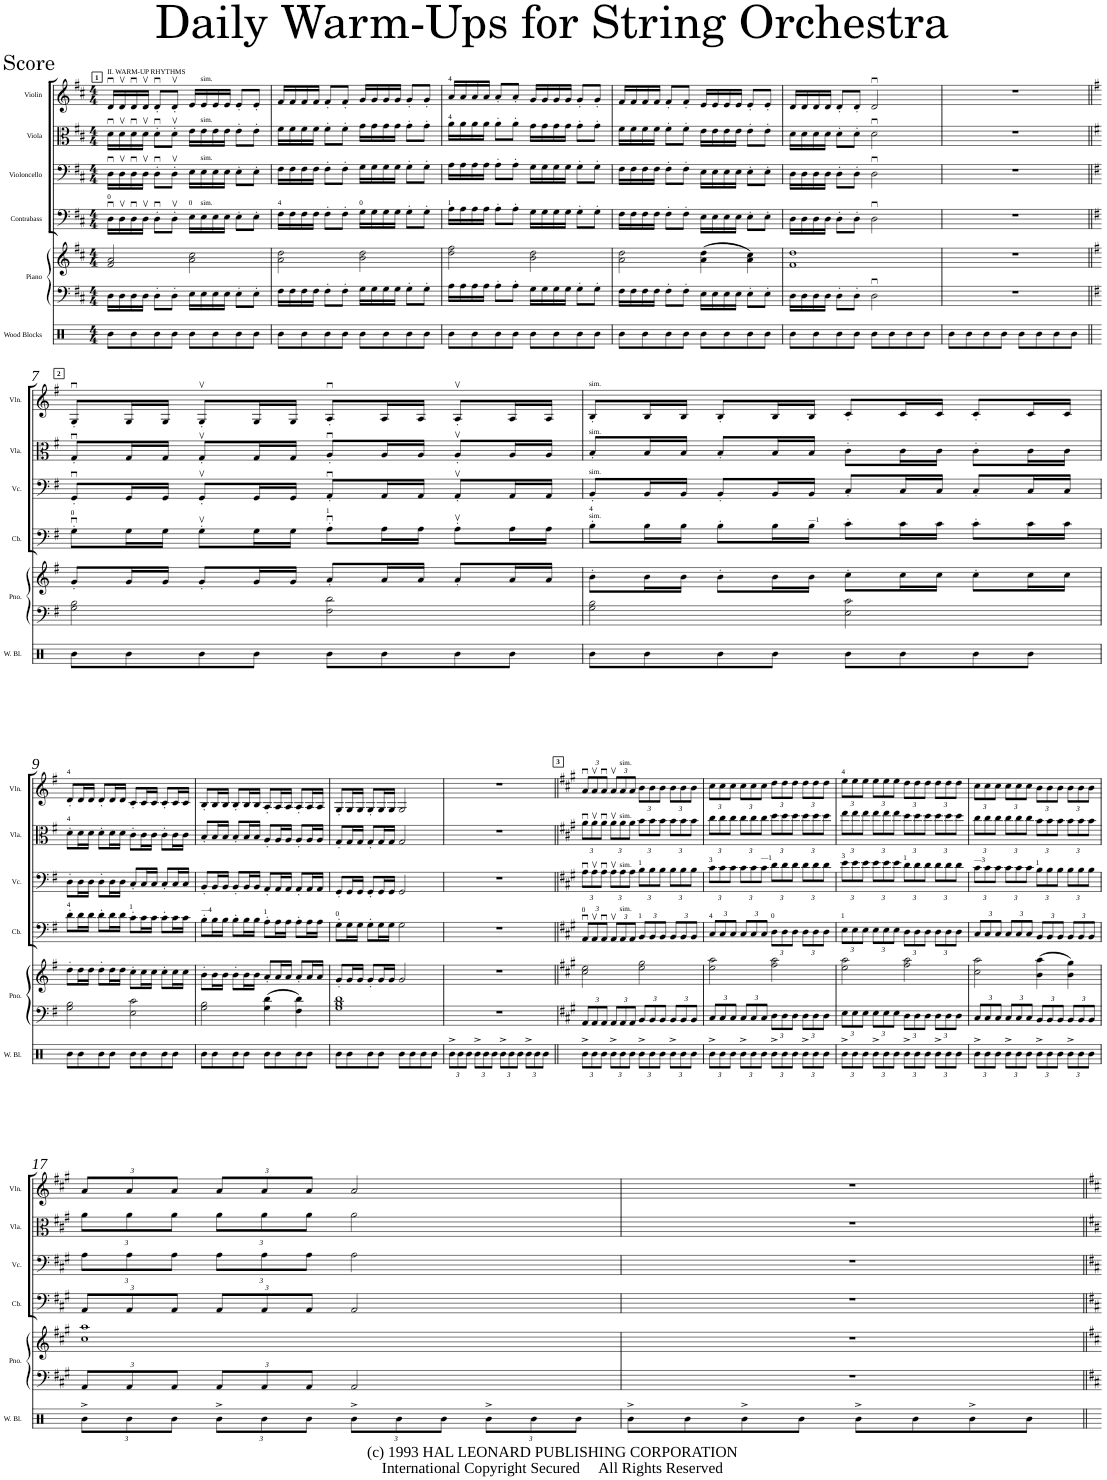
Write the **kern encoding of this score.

**kern	**kern	**kern	**kern	**kern	**kern	**kern
*part6	*part5	*part5	*part4	*part3	*part2	*part1
*staff7	*staff6	*staff5	*staff4	*staff3	*staff2	*staff1
*I"Wood Blocks	*I"Piano	*	*I"Contrabass	*I"Violoncello	*I"Viola	*I"Violin
*I'W. Bl.	*I'Pno.	*	*I'Cb.	*I'Vc.	*I'Vla.	*I'Vln.
*clefX	*clefF4	*clefG2	*clefF4	*clefF4	*clefC3	*clefG2
*	*	*	*Trd7c12	*	*	*
*k[f#c#]	*k[f#c#]	*k[f#c#]	*k[f#c#]	*k[f#c#]	*k[f#c#]	*k[f#c#]
*D:	*D:	*D:	*D:	*D:	*D:	*D:
*M4/4	*M4/4	*M4/4	*M4/4	*M4/4	*M4/4	*M4/4
!!LO:REH:place=s1:a:B:cj:t=1
=1	=1	=1	=1	=1	=1	=1
!	!	!	!	!	!	!LO:TX:a:t=II. WARM-UP RHYTHMS
!	!	!	!LO:TX:a:t=0	!	!	!
8R\L	16D\LL	2f#/ 2a/	16Du\LL	16Du\LL	16du\LL	16du/LL
.	16D\	.	16Dv\	16Dv\	16dv\	16dv/
8R\	16D\	.	16Du\	16Du\	16du\	16du/
.	16D\JJ	.	16Dv\JJ	16Dv\JJ	16dv\JJ	16dv/JJ
8R\	8D'\L	.	8Du'\L	8Du'\L	8du'\L	8du'/L
8R\J	8D'\J	.	8Dv'\J	8Dv'\J	8dv'\J	8dv'/J
!	!	!	!LO:TX:a:t=0	!	!	!
8R\L	16E\LL	2a\ 2cc#\	16E\LL	16E\LL	16e\LL	16e/LL
!	!	!	!	!	!	!LO:TX:a:t=sim.
!	!	!	!	!	!LO:TX:a:t=sim.	!
!	!	!	!	!LO:TX:a:t=sim.	!	!
!	!	!	!LO:TX:a:t=sim.	!	!	!
.	16E\	.	16E\	16E\	16e\	16e/
8R\	16E\	.	16E\	16E\	16e\	16e/
.	16E\JJ	.	16E\JJ	16E\JJ	16e\JJ	16e/JJ
8R\	8E'\L	.	8E'\L	8E'\L	8e'\L	8e'/L
8R\J	8E'\J	.	8E'\J	8E'\J	8e'\J	8e'/J
=2	=2	=2	=2	=2	=2	=2
!	!	!	!LO:TX:a:t=4	!	!	!
8R\L	16F#\LL	2a\ 2dd\	16F#\LL	16F#\LL	16f#\LL	16f#/LL
.	16F#\	.	16F#\	16F#\	16f#\	16f#/
8R\	16F#\	.	16F#\	16F#\	16f#\	16f#/
.	16F#\JJ	.	16F#\JJ	16F#\JJ	16f#\JJ	16f#/JJ
8R\	8F#'\L	.	8F#'\L	8F#'\L	8f#'\L	8f#'/L
8R\J	8F#'\J	.	8F#'\J	8F#'\J	8f#'\J	8f#'/J
!	!	!	!LO:TX:a:t=0	!	!	!
8R\L	16G\LL	2b\ 2dd\	16G\LL	16G\LL	16g\LL	16g/LL
.	16G\	.	16G\	16G\	16g\	16g/
8R\	16G\	.	16G\	16G\	16g\	16g/
.	16G\JJ	.	16G\JJ	16G\JJ	16g\JJ	16g/JJ
8R\	8G'\L	.	8G'\L	8G'\L	8g'\L	8g'/L
8R\J	8G'\J	.	8G'\J	8G'\J	8g'\J	8g'/J
=3	=3	=3	=3	=3	=3	=3
!	!	!	!	!	!	!LO:TX:a:t=4
!	!	!	!	!	!LO:TX:a:t=4	!
!	!	!	!LO:TX:a:t=1	!	!	!
8R\L	16A\LL	2dd\ 2ff#\	16A\LL	16A\LL	16a\LL	16a/LL
.	16A\	.	16A\	16A\	16a\	16a/
8R\	16A\	.	16A\	16A\	16a\	16a/
.	16A\JJ	.	16A\JJ	16A\JJ	16a\JJ	16a/JJ
8R\	8A'\L	.	8A'\L	8A'\L	8a'\L	8a'/L
8R\J	8A'\J	.	8A'\J	8A'\J	8a'\J	8a'/J
8R\L	16G\LL	2b\ 2dd\	16G\LL	16G\LL	16g\LL	16g/LL
.	16G\	.	16G\	16G\	16g\	16g/
8R\	16G\	.	16G\	16G\	16g\	16g/
.	16G\JJ	.	16G\JJ	16G\JJ	16g\JJ	16g/JJ
8R\	8G'\L	.	8G'\L	8G'\L	8g'\L	8g'/L
8R\J	8G'\J	.	8G'\J	8G'\J	8g'\J	8g'/J
=4	=4	=4	=4	=4	=4	=4
8R\L	16F#\LL	2a\ 2dd\	16F#\LL	16F#\LL	16f#\LL	16f#/LL
.	16F#\	.	16F#\	16F#\	16f#\	16f#/
8R\	16F#\	.	16F#\	16F#\	16f#\	16f#/
.	16F#\JJ	.	16F#\JJ	16F#\JJ	16f#\JJ	16f#/JJ
8R\	8F#'\L	.	8F#'\L	8F#'\L	8f#'\L	8f#'/L
8R\J	8F#'\J	.	8F#'\J	8F#'\J	8f#'\J	8f#'/J
8R\L	16E\LL	(>(>4a\ 4dd\	16E\LL	16E\LL	16e\LL	16e/LL
.	16E\	.	16E\	16E\	16e\	16e/
8R\	16E\	.	16E\	16E\	16e\	16e/
.	16E\JJ	.	16E\JJ	16E\JJ	16e\JJ	16e/JJ
8R\	8E'\L	4a\ 4cc#\))	8E'\L	8E'\L	8e'\L	8e'/L
8R\J	8E'\J	.	8E'\J	8E'\J	8e'\J	8e'/J
=5	=5	=5	=5	=5	=5	=5
8R\L	16D\LL	1f# 1dd	16D\LL	16D\LL	16d\LL	16d/LL
.	16D\	.	16D\	16D\	16d\	16d/
8R\	16D\	.	16D\	16D\	16d\	16d/
.	16D\JJ	.	16D\JJ	16D\JJ	16d\JJ	16d/JJ
8R\	8D'\L	.	8D'\L	8D'\L	8d'\L	8d'/L
8R\J	8D'\J	.	8D'\J	8D'\J	8d'\J	8d'/J
8R\L	2Du\	.	2Du\	2Du\	2du\	2du/
8R\	.	.	.	.	.	.
8R\	.	.	.	.	.	.
8R\J	.	.	.	.	.	.
=6	=6	=6	=6	=6	=6	=6
8R\L	1r	1r	1r	1r	1r	1r
8R\	.	.	.	.	.	.
8R\	.	.	.	.	.	.
8R\J	.	.	.	.	.	.
8R\L	.	.	.	.	.	.
8R\	.	.	.	.	.	.
8R\	.	.	.	.	.	.
8R\J	.	.	.	.	.	.
!!LO:LB:g=z
!!LO:REH:place=s1:a:B:cj:t=2
=7||	=7||	=7||	=7||	=7||	=7||	=7||
*k[f#]	*k[f#]	*k[f#]	*k[f#]	*k[f#]	*k[f#]	*k[f#]
*G:	*G:	*G:	*G:	*G:	*G:	*G:
!	!	!	!LO:TX:a:t=0	!	!	!
8R\L	2G\ 2B\	8g'/L	8Gu'\L	8GGu'/L	8Gu'/L	8Gu'/L
8R\	.	16g/L	16G\L	16GG/L	16G/L	16G/L
.	.	16g/JJ	16G\JJ	16GG/JJ	16G/JJ	16G/JJ
8R\	.	8g'/L	8Gv'\L	8GGv'/L	8Gv'/L	8Gv'/L
8R\J	.	16g/L	16G\L	16GG/L	16G/L	16G/L
.	.	16g/JJ	16G\JJ	16GG/JJ	16G/JJ	16G/JJ
!	!	!	!LO:TX:a:t=1	!	!	!
8R\L	2F#\ 2d\	8a'/L	8Au'\L	8AAu'/L	8Au'/L	8Au'/L
8R\	.	16a/L	16A\L	16AA/L	16A/L	16A/L
.	.	16a/JJ	16A\JJ	16AA/JJ	16A/JJ	16A/JJ
8R\	.	8a'/L	8Av'\L	8AAv'/L	8Av'/L	8Av'/L
8R\J	.	16a/L	16A\L	16AA/L	16A/L	16A/L
.	.	16a/JJ	16A\JJ	16AA/JJ	16A/JJ	16A/JJ
=8	=8	=8	=8	=8	=8	=8
!	!	!	!	!	!	!LO:TX:a:t=sim.
!	!	!	!	!	!LO:TX:a:t=sim.	!
!	!	!	!	!LO:TX:a:t=sim.	!	!
!	!	!	!LO:TX:a:t=sim.	!	!	!
!	!	!	!LO:TX:a:t=4	!	!	!
8R\L	2G\ 2B\	8b'\L	8B'\L	8BB'/L	8B'/L	8B'/L
8R\	.	16b\L	16B\L	16BB/L	16B/L	16B/L
.	.	16b\JJ	16B\JJ	16BB/JJ	16B/JJ	16B/JJ
8R\	.	8b'\L	8B'\L	8BB'/L	8B'/L	8B'/L
8R\J	.	16b\L	16B\L	16BB/L	16B/L	16B/L
!	!	!	!LO:TX:a:t=—1	!	!	!
.	.	16b\JJ	16B\JJ	16BB/JJ	16B/JJ	16B/JJ
8R\L	2E\ 2c\	8cc'\L	8c'\L	8C'/L	8c'\L	8c'/L
8R\	.	16cc\L	16c\L	16C/L	16c\L	16c/L
.	.	16cc\JJ	16c\JJ	16C/JJ	16c\JJ	16c/JJ
8R\	.	8cc'\L	8c'\L	8C'/L	8c'\L	8c'/L
8R\J	.	16cc\L	16c\L	16C/L	16c\L	16c/L
.	.	16cc\JJ	16c\JJ	16C/JJ	16c\JJ	16c/JJ
!!LO:LB:g=z
=9	=9	=9	=9	=9	=9	=9
!	!	!	!	!	!	!LO:TX:a:t=4
!	!	!	!	!	!LO:TX:a:t=4	!
!	!	!	!LO:TX:a:t=4	!	!	!
8R\L	2G\ 2B\	8dd'\L	8d'\L	8D'\L	8d'\L	8d'/L
8R\	.	16dd\L	16d\L	16D\L	16d\L	16d/L
.	.	16dd\JJ	16d\JJ	16D\JJ	16d\JJ	16d/JJ
8R\	.	8dd'\L	8d'\L	8D'\L	8d'\L	8d'/L
8R\J	.	16dd\L	16d\L	16D\L	16d\L	16d/L
.	.	16dd\JJ	16d\JJ	16D\JJ	16d\JJ	16d/JJ
!	!	!	!LO:TX:a:t=1	!	!	!
8R\L	2E\ 2c\	8cc'\L	8c'\L	8C'/L	8c'\L	8c'/L
8R\	.	16cc\L	16c\L	16C/L	16c\L	16c/L
.	.	16cc\JJ	16c\JJ	16C/JJ	16c\JJ	16c/JJ
8R\	.	8cc'\L	8c'\L	8C'/L	8c'\L	8c'/L
8R\J	.	16cc\L	16c\L	16C/L	16c\L	16c/L
.	.	16cc\JJ	16c\JJ	16C/JJ	16c\JJ	16c/JJ
=10	=10	=10	=10	=10	=10	=10
!	!	!	!LO:TX:a:t=—4	!	!	!
8R\L	2G\ 2B\	8b'\L	8B'\L	8BB'/L	8B'/L	8B'/L
8R\	.	16b\L	16B\L	16BB/L	16B/L	16B/L
.	.	16b\JJ	16B\JJ	16BB/JJ	16B/JJ	16B/JJ
8R\	.	8b'\L	8B'\L	8BB'/L	8B'/L	8B'/L
8R\J	.	16b\L	16B\L	16BB/L	16B/L	16B/L
.	.	16b\JJ	16B\JJ	16BB/JJ	16B/JJ	16B/JJ
!	!	!	!LO:TX:a:t=1	!	!	!
8R\L	4G\ 4d\	8a'/L	8A'\L	8AA'/L	8A'/L	8A'/L
8R\	.	16a/L	16A\L	16AA/L	16A/L	16A/L
.	.	16a/JJ	16A\JJ	16AA/JJ	16A/JJ	16A/JJ
8R\	4F#\ 4d\	8a'/L	8A'\L	8AA'/L	8A'/L	8A'/L
8R\J	.	16a/L	16A\L	16AA/L	16A/L	16A/L
.	.	16a/JJ	16A\JJ	16AA/JJ	16A/JJ	16A/JJ
=11	=11	=11	=11	=11	=11	=11
!	!	!	!LO:TX:a:t=0	!	!	!
8R\L	1G 1B 1d	8g'/L	8G'\L	8GG'/L	8G'/L	8G'/L
8R\	.	16g/L	16G\L	16GG/L	16G/L	16G/L
.	.	16g/JJ	16G\JJ	16GG/JJ	16G/JJ	16G/JJ
8R\	.	8g'/L	8G'\L	8GG'/L	8G'/L	8G'/L
8R\J	.	16g/L	16G\L	16GG/L	16G/L	16G/L
.	.	16g/JJ	16G\JJ	16GG/JJ	16G/JJ	16G/JJ
8R\L	.	2g/	2G\	2GG/	2G/	2G/
8R\	.	.	.	.	.	.
8R\	.	.	.	.	.	.
8R\J	.	.	.	.	.	.
=12	=12	=12	=12	=12	=12	=12
*Xbrackettup	*	*	*	*	*	*
12R^\L	1r	1r	1r	1r	1r	1r
12R\	.	.	.	.	.	.
12R\J	.	.	.	.	.	.
12R^\L	.	.	.	.	.	.
12R\	.	.	.	.	.	.
12R\J	.	.	.	.	.	.
12R^\L	.	.	.	.	.	.
12R\	.	.	.	.	.	.
12R\J	.	.	.	.	.	.
12R^\L	.	.	.	.	.	.
12R\	.	.	.	.	.	.
12R\J	.	.	.	.	.	.
!!LO:REH:place=s1:a:B:cj:t=3
=13||	=13||	=13||	=13||	=13||	=13||	=13||
*k[f#c#g#]	*k[f#c#g#]	*k[f#c#g#]	*k[f#c#g#]	*k[f#c#g#]	*k[f#c#g#]	*k[f#c#g#]
*A:	*A:	*A:	*A:	*A:	*A:	*A:
*	*Xbrackettup	*	*Xbrackettup	*Xbrackettup	*Xbrackettup	*Xbrackettup
!	!	!	!LO:TX:a:t=0	!	!	!
12R^\L	12AA/L	2cc#\ 2ee\	12AAu/L	12Au\L	12au\L	12au/L
12R\	12AA/	.	12AAv/	12Av\	12av\	12av/
12R\J	12AA/J	.	12AAu/J	12Au\J	12au\J	12au/J
12R^\L	12AA/L	.	12AAv/L	12Av\L	12av\L	12av/L
!	!	!	!	!	!	!LO:TX:a:t=sim.
!	!	!	!	!	!LO:TX:a:t=sim.	!
!	!	!	!	!LO:TX:a:t=sim.	!	!
!	!	!	!LO:TX:a:t=sim.	!	!	!
12R\	12AA/	.	12AA/	12A\	12a\	12a/
12R\J	12AA/J	.	12AA/J	12A\J	12a\J	12a/J
!	!	!	!	!LO:TX:a:t=1	!	!
!	!	!	!LO:TX:a:t=1	!	!	!
12R^\L	12BB/L	2ee\ 2gg#\	12BB/L	12B\L	12b\L	12b\L
12R\	12BB/	.	12BB/	12B\	12b\	12b\
12R\J	12BB/J	.	12BB/J	12B\J	12b\J	12b\J
12R^\L	12BB/L	.	12BB/L	12B\L	12b\L	12b\L
12R\	12BB/	.	12BB/	12B\	12b\	12b\
12R\J	12BB/J	.	12BB/J	12B\J	12b\J	12b\J
=14	=14	=14	=14	=14	=14	=14
!	!	!	!	!LO:TX:a:t=3	!	!
!	!	!	!LO:TX:a:t=4	!	!	!
12R^\L	12C#/L	2ee\ 2aa\	12C#/L	12c#\L	12cc#\L	12cc#\L
12R\	12C#/	.	12C#/	12c#\	12cc#\	12cc#\
12R\J	12C#/J	.	12C#/J	12c#\J	12cc#\J	12cc#\J
12R^\L	12C#/L	.	12C#/L	12c#\L	12cc#\L	12cc#\L
12R\	12C#/	.	12C#/	12c#\	12cc#\	12cc#\
!	!	!	!	!LO:TX:a:t=—1	!	!
12R\J	12C#/J	.	12C#/J	12c#\J	12cc#\J	12cc#\J
!	!	!	!LO:TX:a:t=0	!	!	!
12R^\L	12D\L	2ff#\ 2aa\	12D\L	12d\L	12dd\L	12dd\L
12R\	12D\	.	12D\	12d\	12dd\	12dd\
12R\J	12D\J	.	12D\J	12d\J	12dd\J	12dd\J
12R^\L	12D\L	.	12D\L	12d\L	12dd\L	12dd\L
12R\	12D\	.	12D\	12d\	12dd\	12dd\
12R\J	12D\J	.	12D\J	12d\J	12dd\J	12dd\J
=15	=15	=15	=15	=15	=15	=15
!	!	!	!	!	!	!LO:TX:a:t=4
!	!	!	!	!LO:TX:a:t=3	!	!
!	!	!	!LO:TX:a:t=1	!	!	!
12R^\L	12E\L	2ee\ 2aa\	12E\L	12e\L	12ee\L	12ee\L
12R\	12E\	.	12E\	12e\	12ee\	12ee\
12R\J	12E\J	.	12E\J	12e\J	12ee\J	12ee\J
12R^\L	12E\L	.	12E\L	12e\L	12ee\L	12ee\L
12R\	12E\	.	12E\	12e\	12ee\	12ee\
12R\J	12E\J	.	12E\J	12e\J	12ee\J	12ee\J
!	!	!	!	!LO:TX:a:t=1	!	!
12R^\L	12D\L	2ff#\ 2aa\	12D\L	12d\L	12dd\L	12dd\L
12R\	12D\	.	12D\	12d\	12dd\	12dd\
12R\J	12D\J	.	12D\J	12d\J	12dd\J	12dd\J
12R^\L	12D\L	.	12D\L	12d\L	12dd\L	12dd\L
12R\	12D\	.	12D\	12d\	12dd\	12dd\
12R\J	12D\J	.	12D\J	12d\J	12dd\J	12dd\J
=16	=16	=16	=16	=16	=16	=16
!	!	!	!	!LO:TX:a:t=—3	!	!
12R^\L	12C#/L	2cc#\ 2aa\	12C#/L	12c#\L	12cc#\L	12cc#\L
12R\	12C#/	.	12C#/	12c#\	12cc#\	12cc#\
12R\J	12C#/J	.	12C#/J	12c#\J	12cc#\J	12cc#\J
12R^\L	12C#/L	.	12C#/L	12c#\L	12cc#\L	12cc#\L
12R\	12C#/	.	12C#/	12c#\	12cc#\	12cc#\
12R\J	12C#/J	.	12C#/J	12c#\J	12cc#\J	12cc#\J
!	!	!	!	!LO:TX:a:t=1	!	!
12R^\L	12BB/L	(>(>4b\ 4aa\	12BB/L	12B\L	12b\L	12b\L
12R\	12BB/	.	12BB/	12B\	12b\	12b\
12R\J	12BB/J	.	12BB/J	12B\J	12b\J	12b\J
12R^\L	12BB/L	4b\ 4gg#\))	12BB/L	12B\L	12b\L	12b\L
12R\	12BB/	.	12BB/	12B\	12b\	12b\
12R\J	12BB/J	.	12BB/J	12B\J	12b\J	12b\J
!!LO:LB:g=z
=17	=17	=17	=17	=17	=17	=17
12R^\L	12AA/L	1cc# 1aa	12AA/L	12A\L	12a\L	12a/L
12R\	12AA/	.	12AA/	12A\	12a\	12a/
12R\J	12AA/J	.	12AA/J	12A\J	12a\J	12a/J
12R^\L	12AA/L	.	12AA/L	12A\L	12a\L	12a/L
12R\	12AA/	.	12AA/	12A\	12a\	12a/
12R\J	12AA/J	.	12AA/J	12A\J	12a\J	12a/J
12R^\L	2AA/	.	2AA/	2A\	2a\	2a/
12R\	.	.	.	.	.	.
12R\J	.	.	.	.	.	.
12R^\L	.	.	.	.	.	.
12R\	.	.	.	.	.	.
12R\J	.	.	.	.	.	.
=18	=18	=18	=18	=18	=18	=18
8R^\L	1r	1r	1r	1r	1r	1r
8R\	.	.	.	.	.	.
8R^\	.	.	.	.	.	.
8R\J	.	.	.	.	.	.
8R^\L	.	.	.	.	.	.
8R\	.	.	.	.	.	.
8R^\	.	.	.	.	.	.
8R\J	.	.	.	.	.	.
=||	=||	=||	=||	=||	=||	=||
*-	*-	*-	*-	*-	*-	*-
